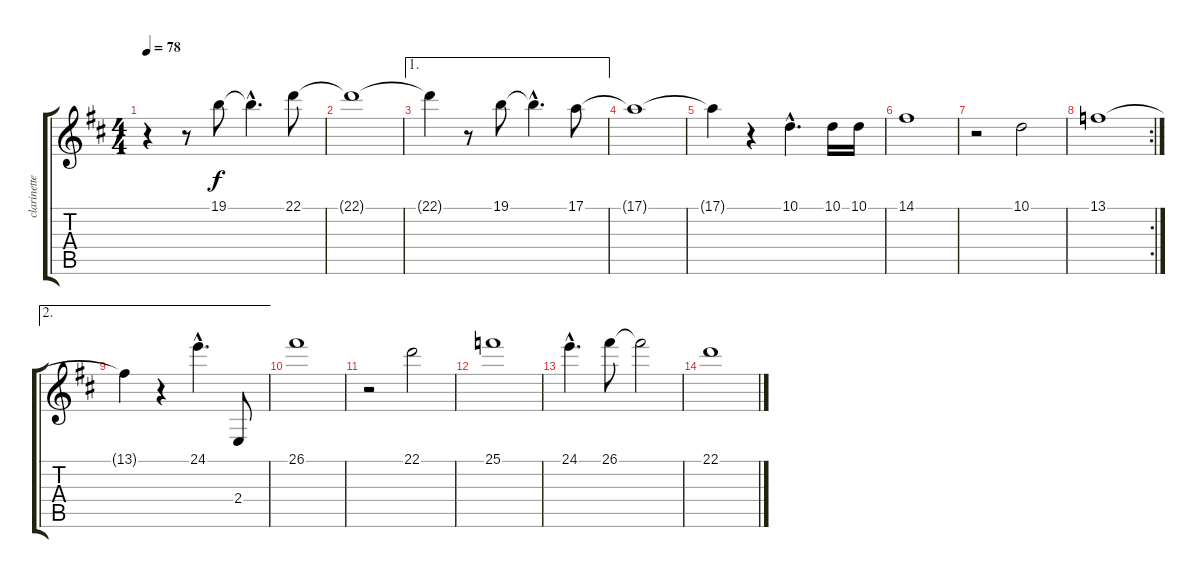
\track ("clarinette" "clarinette") {instrument clarinet}
\staff {score tabs}
\tuning (E4 B3 G3 D3 A2 E2) {hide}
\ts (4 4)
\tempo 78
\clef g2
\ks d
r.4{dy f} r.8 19.1.8 19.1{hac t}.4{d} 22.1.8 |
22.1{t}.1 |
\ae 1
22.1{t}.4 r.8 19.1.8 19.1{hac t}.4{d} 17.1.8 |
17.1{t}.1 |
17.1{t}.4 r.4 10.1{hac}.4{d} 10.1.16 10.1.16 |
14.1.1 |
r.2 10.1.2 |
\rc 2
13.1.1 |
\ae 2
13.1{t}.4 r.4 24.1{hac}.4{d} 2.4.8 |
26.1.1 |
r.2 22.1.2 |
25.1.1 |
24.1{hac}.4{d} 26.1.8 26.1{t}.2 |
22.1.1
